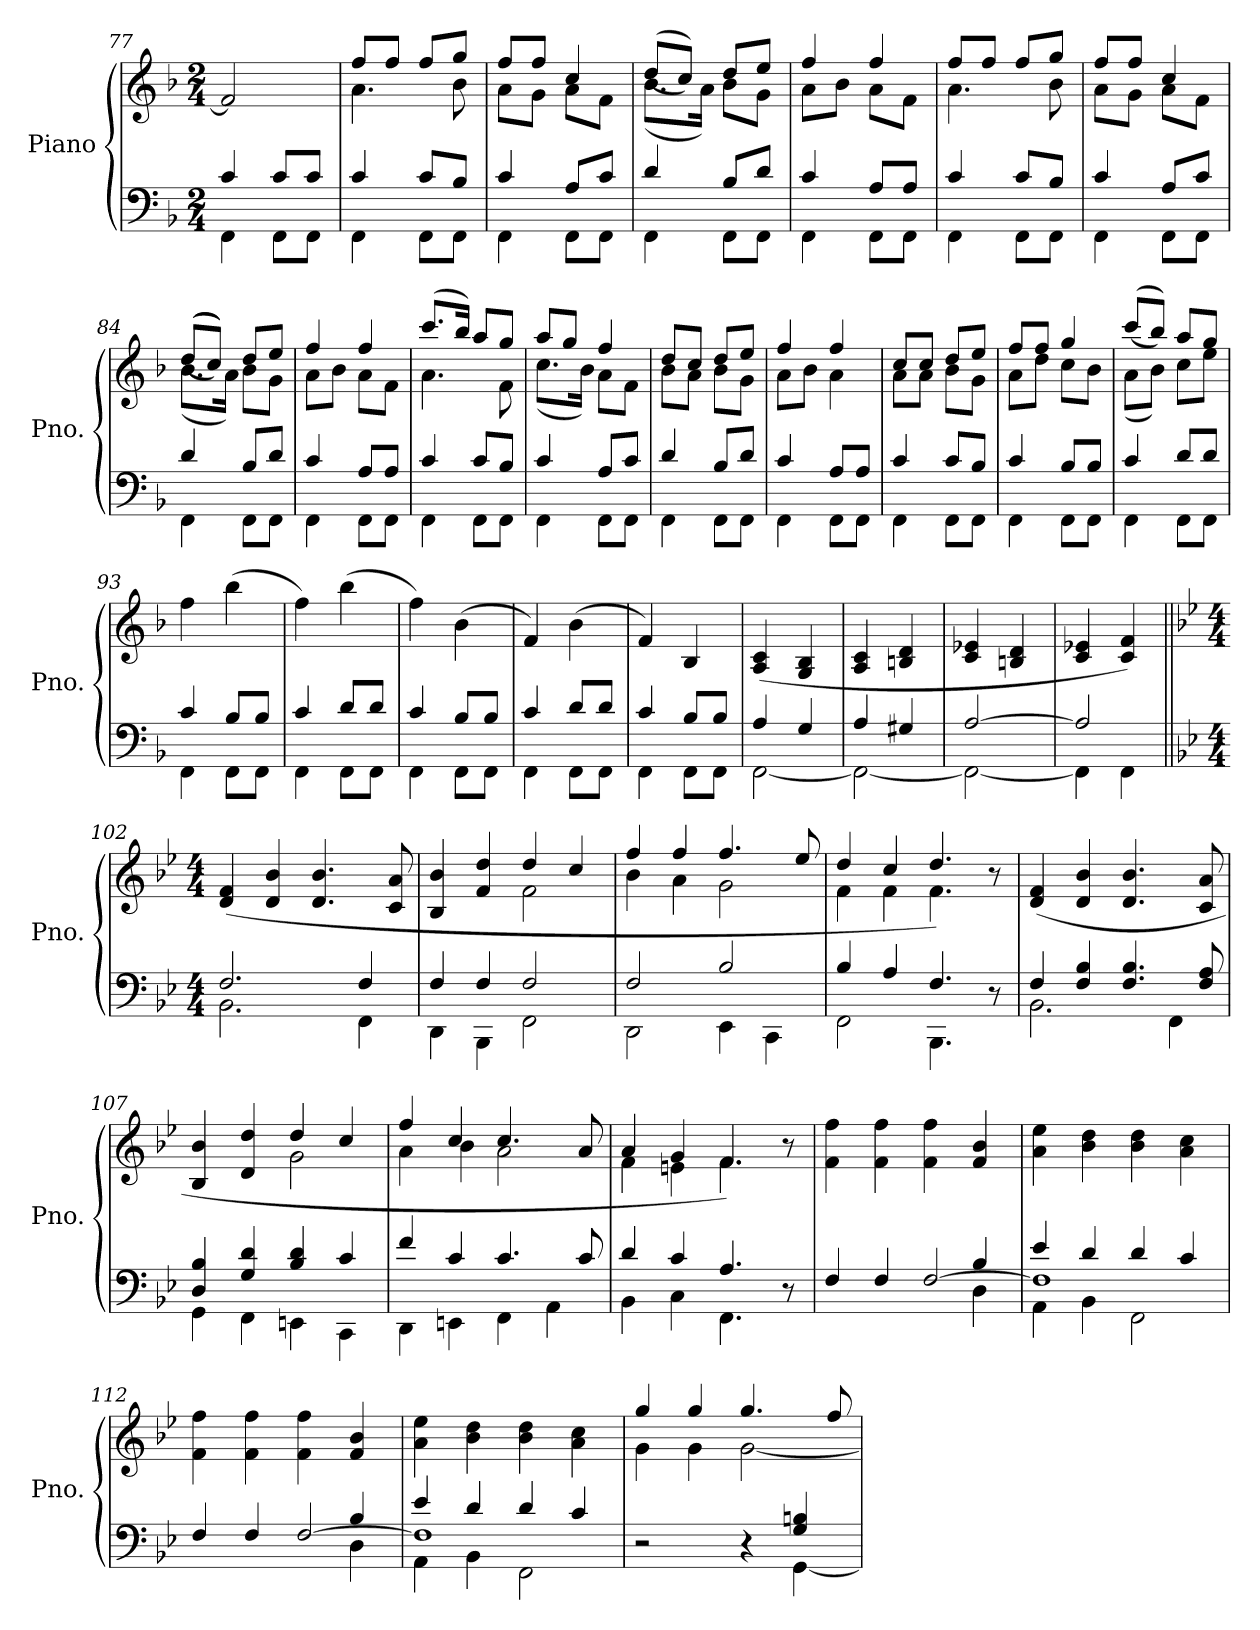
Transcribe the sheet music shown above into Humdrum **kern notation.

**kern	**kern
*part1	*part1
*staff2	*staff1
*I"Piano	*
*I'Pno.	*
*clefF4	*clefG2
*k[b-]	*k[b-]
*M2/4	*M2/4
=77	=77
*^	*
4c/	4FF\	2f/]
8c/L	8FF\L	.
8c/J	8FF\J	.
=78	=78	=78
*	*	*^
4c/	4FF\	8ff/L	4.a\
.	.	8ff/J	.
8c/L	8FF\L	8ff/L	.
8B-/J	8FF\J	8gg/J	8b-\
=79	=79	=79	=79
4c/	4FF\	8ff/L	8a\L
.	.	8ff/J	8g\J
8A/L	8FF\L	4cc/	8a\L
8c/J	8FF\J	.	8f\J
=80	=80	=80	=80
4d/	4FF\	((8dd/L	(8.b-\L
.	.	8cc/J))	.
.	.	.	16a\Jk)
8B-/L	8FF\L	8dd/L	8b-\L
8d/J	8FF\J	8ee/J	8g\J
=81	=81	=81	=81
4c/	4FF\	4ff/	8a\L
.	.	.	8b-\J
8A/L	8FF\L	4ff/	8a\L
8A/J	8FF\J	.	8f\J
=82	=82	=82	=82
4c/	4FF\	8ff/L	4.a\
.	.	8ff/J	.
8c/L	8FF\L	8ff/L	.
8B-/J	8FF\J	8gg/J	8b-\
=83	=83	=83	=83
4c/	4FF\	8ff/L	8a\L
.	.	8ff/J	8g\J
8A/L	8FF\L	4cc/	8a\L
8c/J	8FF\J	.	8f\J
!!LO:LB:g=z	!!
=84	=84	=84	=84
4d/	4FF\	(((8dd/L	(8.b-\L
.	.	8cc/J)))	.
.	.	.	16a\Jk)
8B-/L	8FF\L	8dd/L	8b-\L
8d/J	8FF\J	8ee/J	8g\J
=85	=85	=85	=85
4c/	4FF\	4ff/	8a\L
.	.	.	8b-\J
8A/L	8FF\L	4ff/	8a\L
8A/J	8FF\J	.	8f\J
=86	=86	=86	=86
4c/	4FF\	(8.ccc/L	4.a\
.	.	16bb-/Jk)	.
8c/L	8FF\L	8aa/L	.
8B-/J	8FF\J	8gg/J	8f\
=87	=87	=87	=87
4c/	4FF\	8aa/L	(8.cc\L
.	.	8gg/J	.
.	.	.	16b-\Jk)
8A/L	8FF\L	4ff/	8a\L
8c/J	8FF\J	.	8f\J
=88	=88	=88	=88
4d/	4FF\	8dd/L	8b-\L
.	.	8cc/J	8a\J
8B-/L	8FF\L	8dd/L	8b-\L
8d/J	8FF\J	8ee/J	8g\J
=89	=89	=89	=89
4c/	4FF\	4ff/	8a\L
.	.	.	8b-\J
8A/L	8FF\L	4ff/	4a\
8A/J	8FF\J	.	.
=90	=90	=90	=90
4c/	4FF\	8cc/L	8a\L
.	.	8cc/J	8a\J
8c/L	8FF\L	8dd/L	8b-\L
8B-/J	8FF\J	8ee/J	8g\J
=91	=91	=91	=91
4c/	4FF\	8ff/L	8a\L
.	.	8ff/J	8dd\J
8B-/L	8FF\L	4gg/	8cc\L
8B-/J	8FF\J	.	8b-\J
!!LO:PB:g=z	!!
=92	=92	=92	=92
4c/	4FF\	((8ccc/L	(8a\L
.	.	8bb-/J))	8b-\J)
8d/L	8FF\L	8aa/L	8cc\L
8d/J	8FF\J	8gg/J	8ee\J
*	*	*v	*v
=93	=93	=93
4c/	4FF\	4ff\
8B-/L	8FF\L	(4bb-\
8B-/J	8FF\J	.
=94	=94	=94
4c/	4FF\	4ff\)
8d/L	8FF\L	(4bb-\
8d/J	8FF\J	.
=95	=95	=95
4c/	4FF\	4ff\)
8B-/L	8FF\L	(4b-\
8B-/J	8FF\J	.
=96	=96	=96
4c/	4FF\	4f/)
8d/L	8FF\L	(4b-\
8d/J	8FF\J	.
=97	=97	=97
4c/	4FF\	4f/)
8B-/L	8FF\L	4B-/
8B-/J	8FF\J	.
=98	=98	=98
4A/	[2FF\	(4A/ 4c/
4G/	.	4G/ 4B-/
=99	=99	=99
4A/	2FF\_	4A/ 4c/
4G#X/	.	4Bn/ 4d/
=100	=100	=100
*	*	*MM98
[2A/	2FF\_	4c/ 4e-X/
.	.	4Bn/ 4d/
!!LO:LB:g=z
=101	=101	=101
*	*	*MM90
2A/]	4FF\]	4c/ 4e-X/
.	4FF\	4c/ 4f/)
=102||	=102||	=102||
*k[b-e-]	*	*k[b-e-]
*M4/4	*	*M4/4
*	*	*MM96
2.F/	2.BB-\	(4d/ 4f/
.	.	4d/ 4b-/
.	.	4.d/ 4.b-/
4F/	4FF\	.
.	.	8c/ 8a/
=103	=103	=103
*	*	*^
4F/	4DD\	4B-/ 4b-/	2ryy
4F/	4BBB-\	4f/ 4dd/	.
2F/	2FF\	4dd/	2f\
.	.	4cc/	.
=104	=104	=104	=104
2F/	2DD\	4ff/	4b-\
.	.	4ff/	4a\
2B-/	4EE-\	4.ff/	2g\
.	4CC\	.	.
.	.	8ee-/	.
=105	=105	=105	=105
4B-/	2FF\	4dd/	4f\
4A/	.	4cc/	4f\
4.F/	4.BBB-\	4.dd/)	4.f\
8r	8ryy	8r	8ryy
*	*	*v	*v
=106	=106	=106
4F/	2.BB-\	(4d/ 4f/
4F/ 4B-/	.	4d/ 4b-/
4.F/ 4.B-/	.	4.d/ 4.b-/
.	4FF\	.
8F/ 8A/	.	8c/ 8a/
=107	=107	=107
*	*	*^
4D/ 4B-/	4GG\	4B-/ 4b-/	2ryy
4G/ 4d/	4FF\	4d/ 4dd/	.
4B-/ 4d/	4EEn\	4dd/	2g\
4c/	4CC\	4cc/	.
!!LO:LB:g=z	!!
=108	=108	=108	=108
4f/	4DD\	4ff/	4a\
4c/	4EEn\	4cc/	4b-\
4.c/	4FF\	4.cc/	2a\
.	4AA\	.	.
8c/	.	8a/	.
=109	=109	=109	=109
4d/	4BB-\	4a/	4f\
4c/	4C\	4g/	4en\
4.A/	4.FF\	4.f/)	4.f\
8r	8ryy	8r	8ryy
*	*	*v	*v
=110	=110	=110
*	*^	*
4F/	2.ryy	2.ryy	4f\ 4ff\
4F/	.	.	4f\ 4ff\
[2F/	.	.	4f\ 4ff\
.	4D\	4B-/	4f/ 4b-/
=111	=111	=111	=111
1F]	4AA\	4e-/	4a\ 4ee-\
.	4BB-\	4d/	4b-\ 4dd\
.	2FF\	4d/	4b-\ 4dd\
.	.	4c/	4a\ 4cc\
=112	=112	=112	=112
4F/	2.ryy	2.ryy	4f\ 4ff\
4F/	.	.	4f\ 4ff\
[2F/	.	.	4f\ 4ff\
.	4D\	4B-/	4f/ 4b-/
=113	=113	=113	=113
1F]	4AA\	4e-/	4a\ 4ee-\
.	4BB-\	4d/	4b-\ 4dd\
.	2FF\	4d/	4b-\ 4dd\
.	.	4c/	4a\ 4cc\
*	*v	*v	*
=114	=114	=114
*	*	*^
2r	2ryy	4gg/	4g\
.	.	4gg/	4g\
4r	4ryy	4.gg/	[2g\
4G/ 4Bn/	[4GG\	.	.
.	.	8ff/	.
*v	*v	*	*
*	*v	*v
=	=
*-	*-
